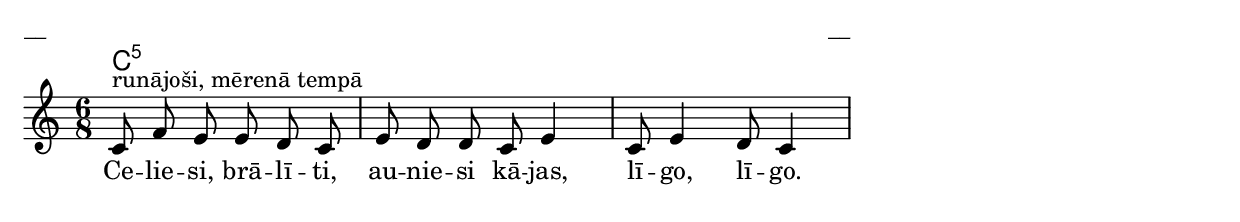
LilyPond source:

\version "2.13.16"
%\header {
%    title = "Celiesi, brālīti, auniesi kājas"
%}
\paper {
line-width = 14\cm
left-margin = 0.4\cm
between-system-padding = 0.1\cm
between-system-space = 0.1\cm
}
\layout {
indent = #0
ragged-last = ##f
}


voiceA = \relative c' {
\clef "treble"
\key c \major
\time 6/8
c8^"runājoši, mērenā tempā" f e e d c | e8 d d c e4 | c8 e4 d8 c4 
} 

lyricA = \lyricmode {
Ce -- lie -- si, brā -- lī -- ti, au -- nie -- si kā -- jas, 
lī -- go, lī -- go. 
}

chordsA = \chordmode {
\time 6/8 
c2.:5 | c2.:5 | c2.:5
}


fullScore = <<
\new ChordNames { 
\set chordChanges = ##t
\chordsA 
}
\new Staff {
<<
\new Voice = "voiceA" { \oneVoice \autoBeamOff \voiceA }
\lyricsto "voiceA" \new Lyrics \lyricA
>>
}
>>

\score {
\fullScore
\header { piece = "__" opus = "__" }
}
\markup { \with-color #(x11-color 'white) \sans \smaller "__" }
\score {
\unfoldRepeats
\fullScore
\midi {
\context { \Staff \remove "Staff_performer" }
\context { \Voice \consists "Staff_performer" }
}
}



